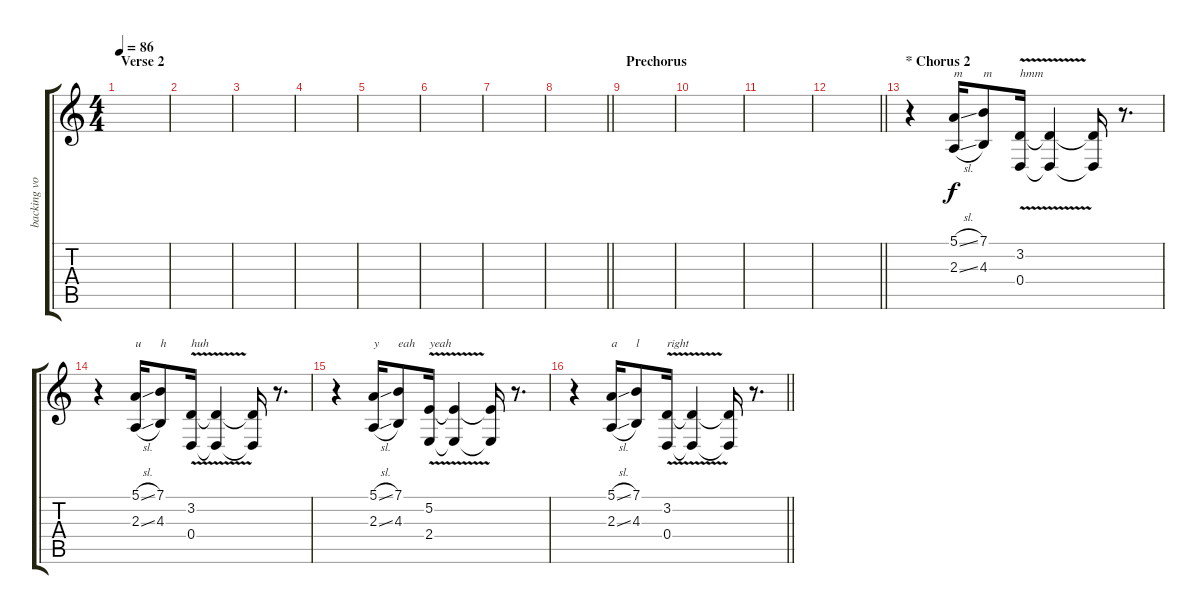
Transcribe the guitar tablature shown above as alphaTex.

\track ("backing vocals" "backing vo") {instrument pad4choir}
\staff {score tabs}
\tuning (E4 B3 G3 D3 A2 E2) {hide}
\ts (4 4)
\section ("" "Verse 2")
\tempo 86
\clef g2
\ks c
|
|
|
|
|
|
|
\barLineRight lightlight
|
\section ("" "Prechorus")
|
|
|
\barLineRight lightlight
|
\section ("" "* Chorus 2")
r.4 (5.1{sl} 2.3{sl}).16{txt "m" volume 14 instrument synthvoice} (7.1 4.3).8{txt "m"} (3.2{v} 0.4{v}).16{txt "hmm" instrument voiceoohs} (3.2{t} 0.4{t}).4 (3.2{t} 0.4{t}).16 r.8{d} |
r.4 (5.1{sl} 2.3{sl}).16{txt "u" volume 11 instrument choiraahs} (7.1 4.3).8{txt "h"} (3.2{v} 0.4{v}).16{txt "huh"} (3.2{t} 0.4{t}).4 (3.2{t} 0.4{t}).16 r.8{d} |
r.4 (5.1{sl} 2.3{sl}).16{txt "y" volume 13 instrument synthvoice} (7.1 4.3).8{txt "eah"} (5.2{v} 2.4{v}).16{txt "yeah"} (5.2{t} 2.4{t}).4 (5.2{t} 2.4{t}).16 r.8{d} |
\barLineRight lightlight
r.4 (5.1{sl} 2.3{sl}).16{txt "a" instrument choiraahs} (7.1 4.3).8{txt "l"} (3.2{v} 0.4{v}).16{txt "right"} (3.2{t} 0.4{t}).4 (3.2{t} 0.4{t}).16 r.8{d}
